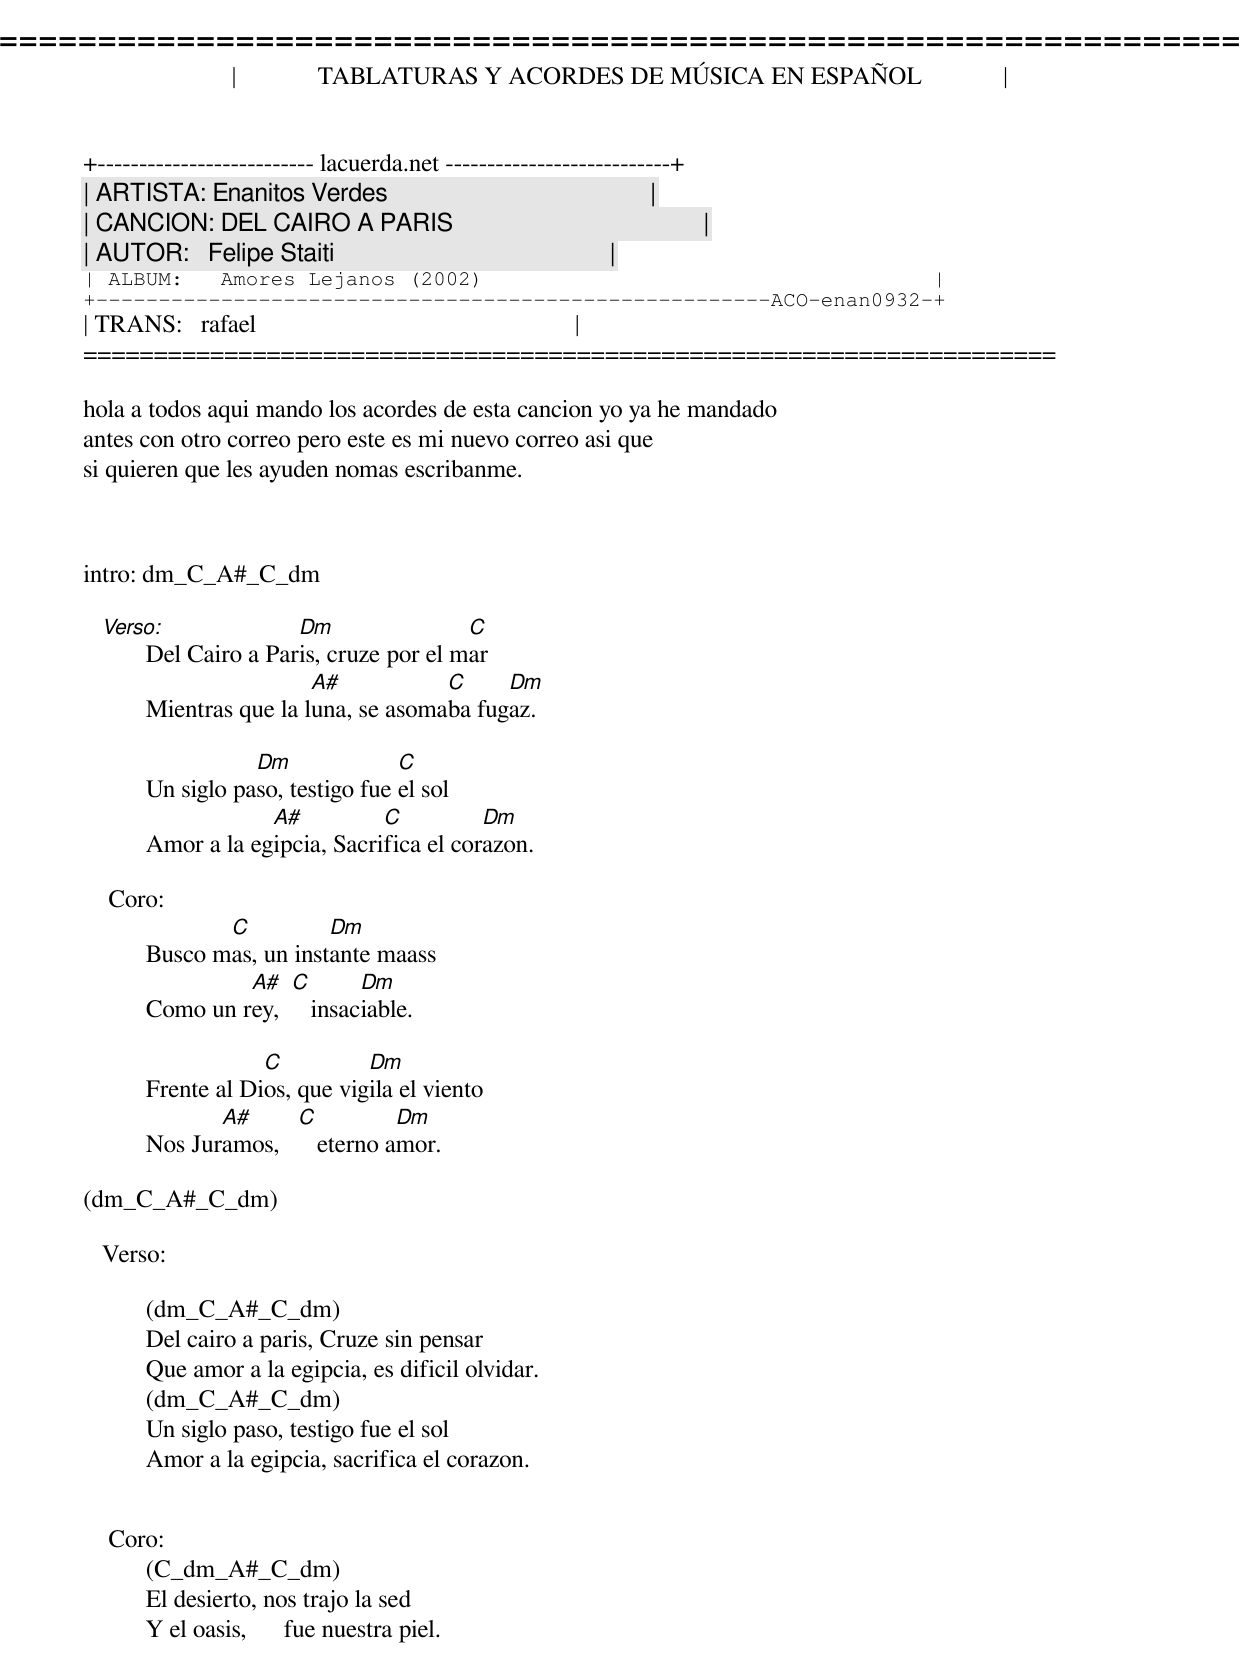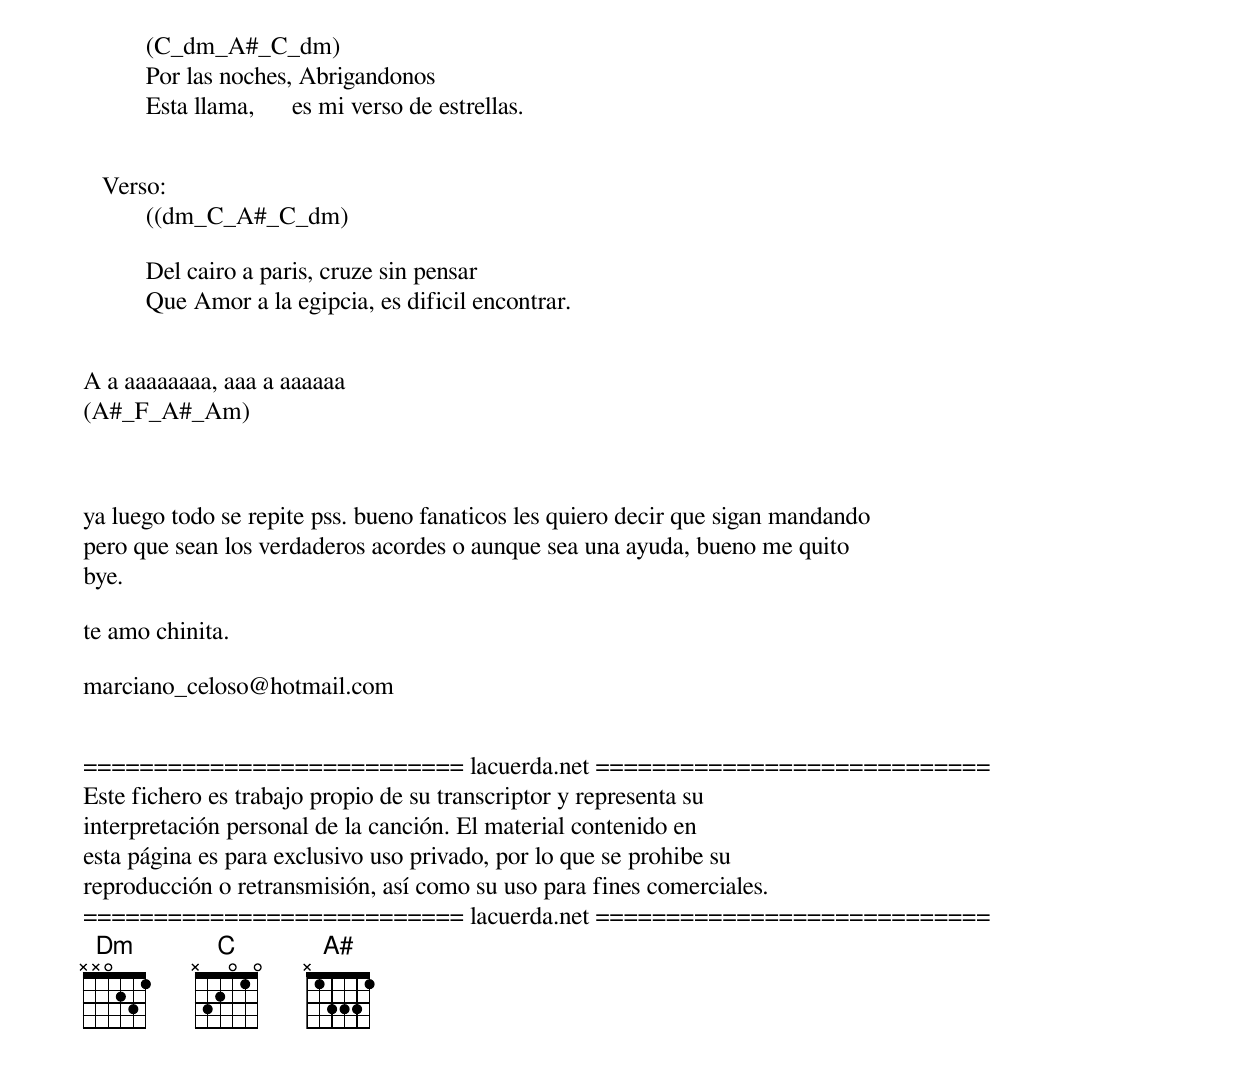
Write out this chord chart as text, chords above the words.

=====================================================================
|             TABLATURAS Y ACORDES DE MÚSICA EN ESPAÑOL             |
+-------------------------- lacuerda.net ---------------------------+
| ARTISTA: Enanitos Verdes                                          |
| CANCION: DEL CAIRO A PARIS                                        |
| AUTOR:   Felipe Staiti                                            |
| ALBUM:   Amores Lejanos (2002)                                    |
+------------------------------------------------------ACO-enan0932-+
| TRANS:   rafael                                                   |
=====================================================================

hola a todos aqui mando los acordes de esta cancion yo ya he mandado
antes con otro correo pero este es mi nuevo correo asi que
si quieren que les ayuden nomas escribanme.



intro: dm_C_A#_C_dm

   Verso:                Dm                C
          Del Cairo a Paris, cruze por el mar
                           A#           C     Dm
          Mientras que la luna, se asomaba fugaz.

                     Dm              C
          Un siglo paso, testigo fue el sol
                      A#          C          Dm
          Amor a la egipcia, Sacrifica el corazon.

    Coro:
                 C          Dm
          Busco mas, un instante maass
                   A#   C       Dm
          Como un rey,     insaciable.

                      C          Dm
          Frente al Dios, que vigila el viento
                 A#      C          Dm
          Nos Juramos,      eterno amor.

(dm_C_A#_C_dm)

   Verso:

          (dm_C_A#_C_dm)
          Del cairo a paris, Cruze sin pensar
          Que amor a la egipcia, es dificil olvidar.
          (dm_C_A#_C_dm)
          Un siglo paso, testigo fue el sol
          Amor a la egipcia, sacrifica el corazon.


    Coro:
          (C_dm_A#_C_dm)
          El desierto, nos trajo la sed
          Y el oasis,      fue nuestra piel.
          (C_dm_A#_C_dm)
          Por las noches, Abrigandonos
          Esta llama,      es mi verso de estrellas.


   Verso:
          ((dm_C_A#_C_dm)

          Del cairo a paris, cruze sin pensar
          Que Amor a la egipcia, es dificil encontrar.


A a aaaaaaaa, aaa a aaaaaa
(A#_F_A#_Am)



ya luego todo se repite pss. bueno fanaticos les quiero decir que sigan mandando
pero que sean los verdaderos acordes o aunque sea una ayuda, bueno me quito
bye.

te amo chinita.

marciano_celoso@hotmail.com


=========================== lacuerda.net ============================
Este fichero es trabajo propio de su transcriptor y representa su
interpretación personal de la canción. El material contenido en
esta página es para exclusivo uso privado, por lo que se prohibe su
reproducción o retransmisión, así como su uso para fines comerciales.
=========================== lacuerda.net ============================
